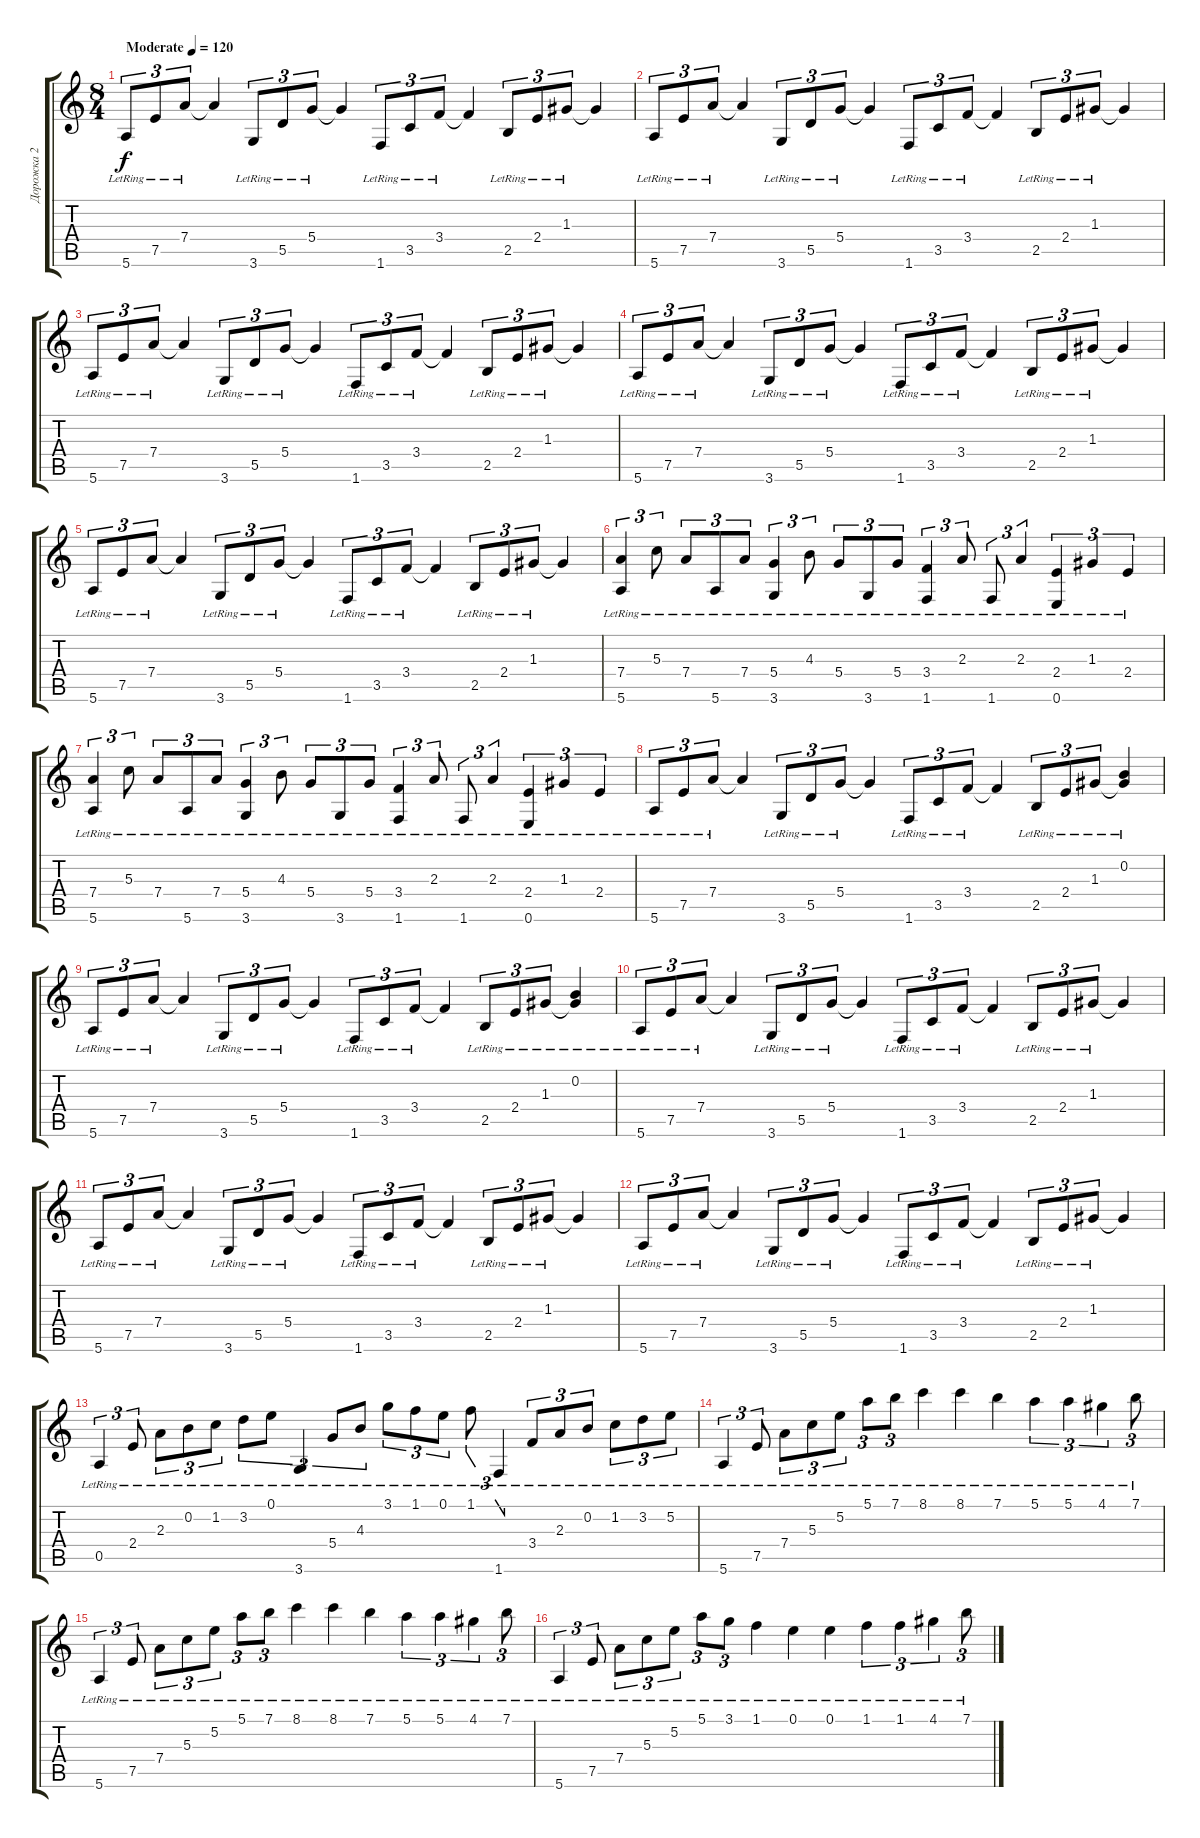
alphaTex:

\track ("Дорожка 2" "Дорожка 2") {instrument acousticguitarnylon}
\staff {score tabs}
\tuning (E4 B3 G3 D3 A2 E2) {hide}
\ts (8 4)
\tempo (120 "Moderate")
\clef g2
\ks c
5.6{lr}.8{tu (3 2) dy f instrument acousticguitarnylon} 7.5{lr}.8{tu (3 2)} 7.4{lr}.8{tu (3 2)} 7.4{t}.4 3.6{lr}.8{tu (3 2)} 5.5{lr}.8{tu (3 2)} 5.4{lr}.8{tu (3 2)} 5.4{t}.4 1.6{lr}.8{tu (3 2)} 3.5{lr}.8{tu (3 2)} 3.4{lr}.8{tu (3 2)} 3.4{t}.4 2.5{lr}.8{tu (3 2)} 2.4{lr}.8{tu (3 2)} 1.3{lr}.8{tu (3 2)} 1.3{t}.4 |
5.6{lr}.8{tu (3 2)} 7.5{lr}.8{tu (3 2)} 7.4{lr}.8{tu (3 2)} 7.4{t}.4 3.6{lr}.8{tu (3 2)} 5.5{lr}.8{tu (3 2)} 5.4{lr}.8{tu (3 2)} 5.4{t}.4 1.6{lr}.8{tu (3 2)} 3.5{lr}.8{tu (3 2)} 3.4{lr}.8{tu (3 2)} 3.4{t}.4 2.5{lr}.8{tu (3 2)} 2.4{lr}.8{tu (3 2)} 1.3{lr}.8{tu (3 2)} 1.3{t}.4 |
5.6{lr}.8{tu (3 2)} 7.5{lr}.8{tu (3 2)} 7.4{lr}.8{tu (3 2)} 7.4{t}.4 3.6{lr}.8{tu (3 2)} 5.5{lr}.8{tu (3 2)} 5.4{lr}.8{tu (3 2)} 5.4{t}.4 1.6{lr}.8{tu (3 2)} 3.5{lr}.8{tu (3 2)} 3.4{lr}.8{tu (3 2)} 3.4{t}.4 2.5{lr}.8{tu (3 2)} 2.4{lr}.8{tu (3 2)} 1.3{lr}.8{tu (3 2)} 1.3{t}.4 |
5.6{lr}.8{tu (3 2)} 7.5{lr}.8{tu (3 2)} 7.4{lr}.8{tu (3 2)} 7.4{t}.4 3.6{lr}.8{tu (3 2)} 5.5{lr}.8{tu (3 2)} 5.4{lr}.8{tu (3 2)} 5.4{t}.4 1.6{lr}.8{tu (3 2)} 3.5{lr}.8{tu (3 2)} 3.4{lr}.8{tu (3 2)} 3.4{t}.4 2.5{lr}.8{tu (3 2)} 2.4{lr}.8{tu (3 2)} 1.3{lr}.8{tu (3 2)} 1.3{t}.4 |
5.6{lr}.8{tu (3 2)} 7.5{lr}.8{tu (3 2)} 7.4{lr}.8{tu (3 2)} 7.4{t}.4 3.6{lr}.8{tu (3 2)} 5.5{lr}.8{tu (3 2)} 5.4{lr}.8{tu (3 2)} 5.4{t}.4 1.6{lr}.8{tu (3 2)} 3.5{lr}.8{tu (3 2)} 3.4{lr}.8{tu (3 2)} 3.4{t}.4 2.5{lr}.8{tu (3 2)} 2.4{lr}.8{tu (3 2)} 1.3{lr}.8{tu (3 2)} 1.3{t}.4 |
(7.4{lr} 5.6{lr}).4{tu (3 2)} 5.3{lr}.8{tu (3 2)} 7.4{lr}.8{tu (3 2)} 5.6{lr}.8{tu (3 2)} 7.4{lr}.8{tu (3 2)} (5.4{lr} 3.6{lr}).4{tu (3 2)} 4.3{lr}.8{tu (3 2)} 5.4{lr}.8{tu (3 2)} 3.6{lr}.8{tu (3 2)} 5.4{lr}.8{tu (3 2)} (3.4{lr} 1.6{lr}).4{tu (3 2)} 2.3{lr}.8{tu (3 2)} 1.6{lr}.8{tu (3 2)} 2.3{lr}.4{tu (3 2)} (2.4{lr} 0.6{lr}).4{tu (3 2)} 1.3{lr}.4{tu (3 2)} 2.4{lr}.4{tu (3 2)} |
(7.4{lr} 5.6{lr}).4{tu (3 2)} 5.3{lr}.8{tu (3 2)} 7.4{lr}.8{tu (3 2)} 5.6{lr}.8{tu (3 2)} 7.4{lr}.8{tu (3 2)} (5.4{lr} 3.6{lr}).4{tu (3 2)} 4.3{lr}.8{tu (3 2)} 5.4{lr}.8{tu (3 2)} 3.6{lr}.8{tu (3 2)} 5.4{lr}.8{tu (3 2)} (3.4{lr} 1.6{lr}).4{tu (3 2)} 2.3{lr}.8{tu (3 2)} 1.6{lr}.8{tu (3 2)} 2.3{lr}.4{tu (3 2)} (2.4{lr} 0.6{lr}).4{tu (3 2)} 1.3{lr}.4{tu (3 2)} 2.4{lr}.4{tu (3 2)} |
5.6{lr}.8{tu (3 2)} 7.5{lr}.8{tu (3 2)} 7.4{lr}.8{tu (3 2)} 7.4{t}.4 3.6{lr}.8{tu (3 2)} 5.5{lr}.8{tu (3 2)} 5.4{lr}.8{tu (3 2)} 5.4{t}.4 1.6{lr}.8{tu (3 2)} 3.5{lr}.8{tu (3 2)} 3.4{lr}.8{tu (3 2)} 3.4{t}.4 2.5{lr}.8{tu (3 2)} 2.4{lr}.8{tu (3 2)} 1.3{lr}.8{tu (3 2)} (0.2{lr} 1.3{t}).4 |
5.6{lr}.8{tu (3 2)} 7.5{lr}.8{tu (3 2)} 7.4{lr}.8{tu (3 2)} 7.4{t}.4 3.6{lr}.8{tu (3 2)} 5.5{lr}.8{tu (3 2)} 5.4{lr}.8{tu (3 2)} 5.4{t}.4 1.6{lr}.8{tu (3 2)} 3.5{lr}.8{tu (3 2)} 3.4{lr}.8{tu (3 2)} 3.4{t}.4 2.5{lr}.8{tu (3 2)} 2.4{lr}.8{tu (3 2)} 1.3{lr}.8{tu (3 2)} (0.2{lr} 1.3{t}).4 |
5.6{lr}.8{tu (3 2)} 7.5{lr}.8{tu (3 2)} 7.4{lr}.8{tu (3 2)} 7.4{t}.4 3.6{lr}.8{tu (3 2)} 5.5{lr}.8{tu (3 2)} 5.4{lr}.8{tu (3 2)} 5.4{t}.4 1.6{lr}.8{tu (3 2)} 3.5{lr}.8{tu (3 2)} 3.4{lr}.8{tu (3 2)} 3.4{t}.4 2.5{lr}.8{tu (3 2)} 2.4{lr}.8{tu (3 2)} 1.3{lr}.8{tu (3 2)} 1.3{t}.4 |
5.6{lr}.8{tu (3 2)} 7.5{lr}.8{tu (3 2)} 7.4{lr}.8{tu (3 2)} 7.4{t}.4 3.6{lr}.8{tu (3 2)} 5.5{lr}.8{tu (3 2)} 5.4{lr}.8{tu (3 2)} 5.4{t}.4 1.6{lr}.8{tu (3 2)} 3.5{lr}.8{tu (3 2)} 3.4{lr}.8{tu (3 2)} 3.4{t}.4 2.5{lr}.8{tu (3 2)} 2.4{lr}.8{tu (3 2)} 1.3{lr}.8{tu (3 2)} 1.3{t}.4 |
5.6{lr}.8{tu (3 2)} 7.5{lr}.8{tu (3 2)} 7.4{lr}.8{tu (3 2)} 7.4{t}.4 3.6{lr}.8{tu (3 2)} 5.5{lr}.8{tu (3 2)} 5.4{lr}.8{tu (3 2)} 5.4{t}.4 1.6{lr}.8{tu (3 2)} 3.5{lr}.8{tu (3 2)} 3.4{lr}.8{tu (3 2)} 3.4{t}.4 2.5{lr}.8{tu (3 2)} 2.4{lr}.8{tu (3 2)} 1.3{lr}.8{tu (3 2)} 1.3{t}.4 |
0.5{lr}.4{tu (3 2)} 2.4{lr}.8{tu (3 2)} 2.3{lr}.8{tu (3 2)} 0.2{lr}.8{tu (3 2)} 1.2{lr}.8{tu (3 2)} 3.2{lr}.8{tu (3 2)} 0.1{lr}.8{tu (3 2)} 3.6{lr}.4{tu (3 2)} 5.4{lr}.8{tu (3 2)} 4.3{lr}.8{tu (3 2)} 3.1{lr}.8{tu (3 2)} 1.1{lr}.8{tu (3 2)} 0.1{lr}.8{tu (3 2)} 1.1{lr}.8{tu (3 2)} 1.6{lr}.4{tu (3 2)} 3.4{lr}.8{tu (3 2)} 2.3{lr}.8{tu (3 2)} 0.2{lr}.8{tu (3 2)} 1.2{lr}.8{tu (3 2)} 3.2{lr}.8{tu (3 2)} 5.2{lr}.8{tu (3 2)} |
5.6{lr}.4{tu (3 2)} 7.5{lr}.8{tu (3 2)} 7.4{lr}.8{tu (3 2)} 5.3{lr}.8{tu (3 2)} 5.2{lr}.8{tu (3 2)} 5.1{lr}.8{tu (3 2)} 7.1{lr}.8{tu (3 2)} 8.1{lr}.4 8.1{lr}.4 7.1{lr}.4 5.1{lr}.4{tu (3 2)} 5.1{lr}.4{tu (3 2)} 4.1{lr}.4{tu (3 2)} 7.1{lr}.8{tu (3 2)} |
5.6{lr}.4{tu (3 2)} 7.5{lr}.8{tu (3 2)} 7.4{lr}.8{tu (3 2)} 5.3{lr}.8{tu (3 2)} 5.2{lr}.8{tu (3 2)} 5.1{lr}.8{tu (3 2)} 7.1{lr}.8{tu (3 2)} 8.1{lr}.4 8.1{lr}.4 7.1{lr}.4 5.1{lr}.4{tu (3 2)} 5.1{lr}.4{tu (3 2)} 4.1{lr}.4{tu (3 2)} 7.1{lr}.8{tu (3 2)} |
5.6{lr}.4{tu (3 2)} 7.5{lr}.8{tu (3 2)} 7.4{lr}.8{tu (3 2)} 5.3{lr}.8{tu (3 2)} 5.2{lr}.8{tu (3 2)} 5.1{lr}.8{tu (3 2)} 3.1{lr}.8{tu (3 2)} 1.1{lr}.4 0.1{lr}.4 0.1{lr}.4 1.1{lr}.4{tu (3 2)} 1.1{lr}.4{tu (3 2)} 4.1{lr}.4{tu (3 2)} 7.1{lr}.8{tu (3 2)}
